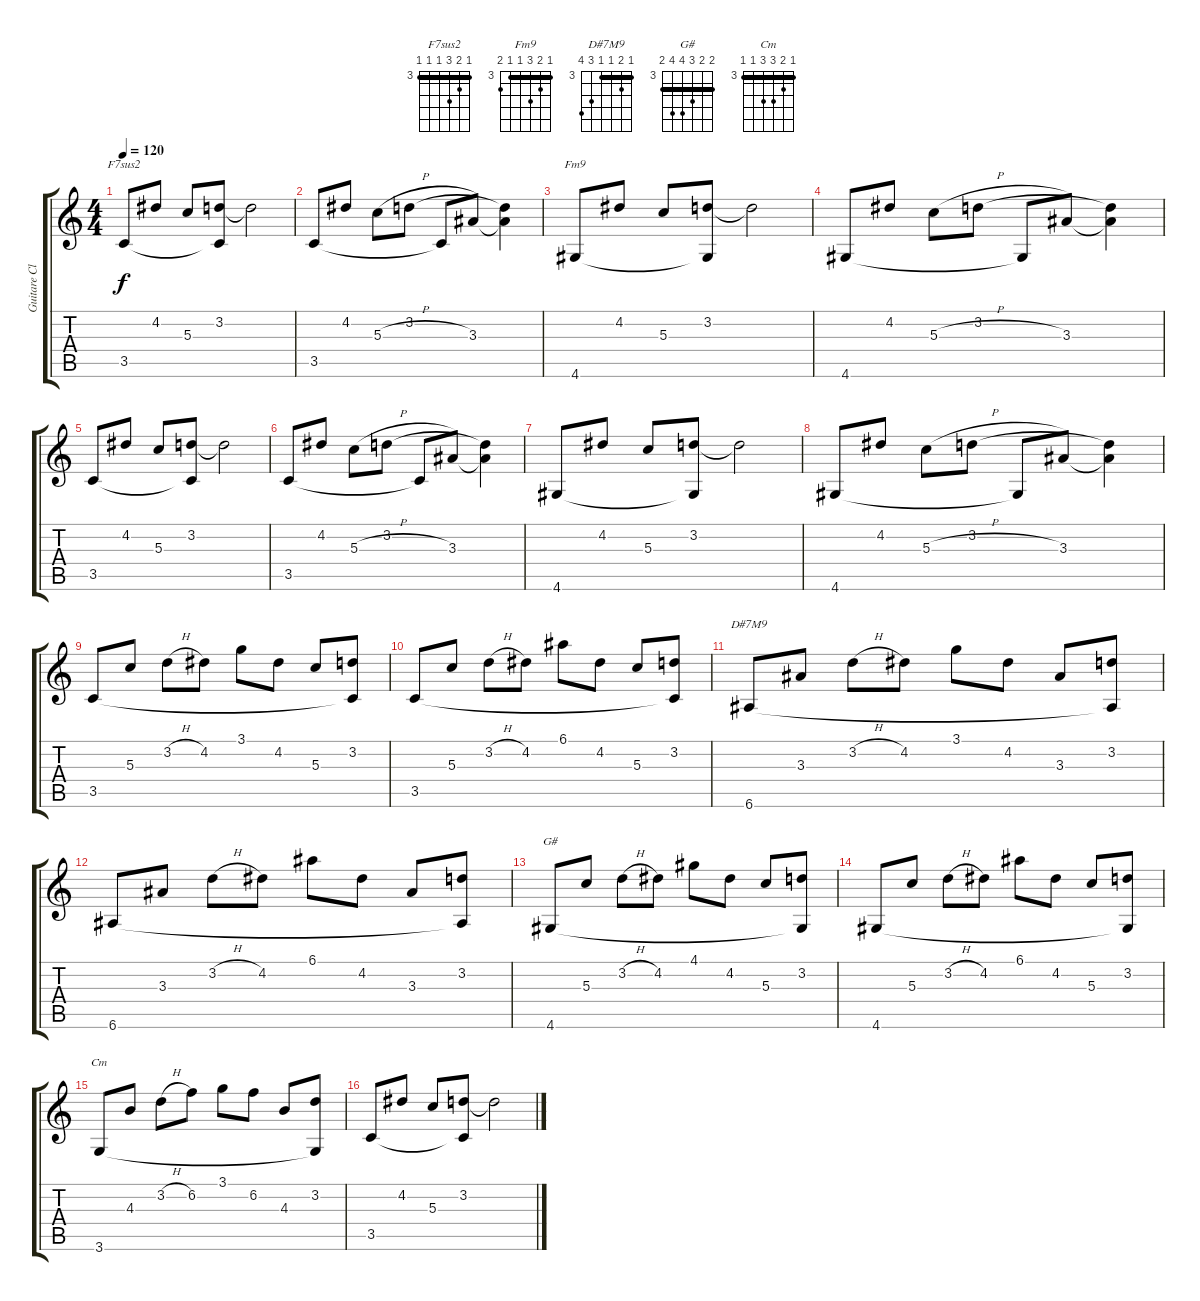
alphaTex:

\track ("Guitare Classique" "Guitare Cl") {instrument acousticguitarnylon}
\staff {score tabs}
\tuning (E4 B3 G3 D3 A2 E2) {hide}
\chord ("F7sus2" 3 4 5 3 3 3) {firstfret 3 barre 3}
\chord ("Fm9" 3 4 5 3 3 4) {firstfret 3 barre 3}
\chord ("D#7M9" 3 4 3 3 5 6) {firstfret 3 barre 3}
\chord ("G#" 4 4 5 6 6 4) {firstfret 3 barre 4}
\chord ("Cm" 3 4 5 5 3 3) {firstfret 3 barre 3}
\ts (4 4)
\tempo 120
\clef g2
\ks c
3.5.8{ch "F7sus2" dy f instrument acousticguitarnylon} 4.2.8 5.3.8 (3.2 3.5{t}).8 3.2{t}.2 |
3.5.8 4.2.8 5.3{h}.8 3.2.8 3.5{t}.8 3.3.8 (3.2{t} 3.3{t}).4 |
4.6.8{ch "Fm9"} 4.2.8 5.3.8 (3.2 4.6{t}).8 3.2{t}.2 |
4.6.8 4.2.8 5.3{h}.8 3.2.8 4.6{t}.8 3.3.8 (3.2{t} 3.3{t}).4 |
3.5.8 4.2.8 5.3.8 (3.2 3.5{t}).8 3.2{t}.2 |
3.5.8 4.2.8 5.3{h}.8 3.2.8 3.5{t}.8 3.3.8 (3.2{t} 3.3{t}).4 |
4.6.8 4.2.8 5.3.8 (3.2 4.6{t}).8 3.2{t}.2 |
4.6.8 4.2.8 5.3{h}.8 3.2.8 4.6{t}.8 3.3.8 (3.2{t} 3.3{t}).4 |
3.5.8 5.3.8 3.2{h}.8 4.2.8 3.1.8 4.2.8 5.3.8 (3.2 3.5{t}).8 |
3.5.8 5.3.8 3.2{h}.8 4.2.8 6.1.8 4.2.8 5.3.8 (3.2 3.5{t}).8 |
6.6.8{ch "D#7M9"} 3.3.8 3.2{h}.8 4.2.8 3.1.8 4.2.8 3.3.8 (3.2 6.6{t}).8 |
6.6.8 3.3.8 3.2{h}.8 4.2.8 6.1.8 4.2.8 3.3.8 (3.2 6.6{t}).8 |
4.6.8{ch "G#"} 5.3.8 3.2{h}.8 4.2.8 4.1.8 4.2.8 5.3.8 (3.2 4.6{t}).8 |
4.6.8 5.3.8 3.2{h}.8 4.2.8 6.1.8 4.2.8 5.3.8 (3.2 4.6{t}).8 |
3.6.8{ch "Cm"} 4.3.8 3.2{h}.8 6.2.8 3.1.8 6.2.8 4.3.8 (3.2 3.6{t}).8 |
3.5.8 4.2.8 5.3.8 (3.2 3.5{t}).8 3.2{t}.2
